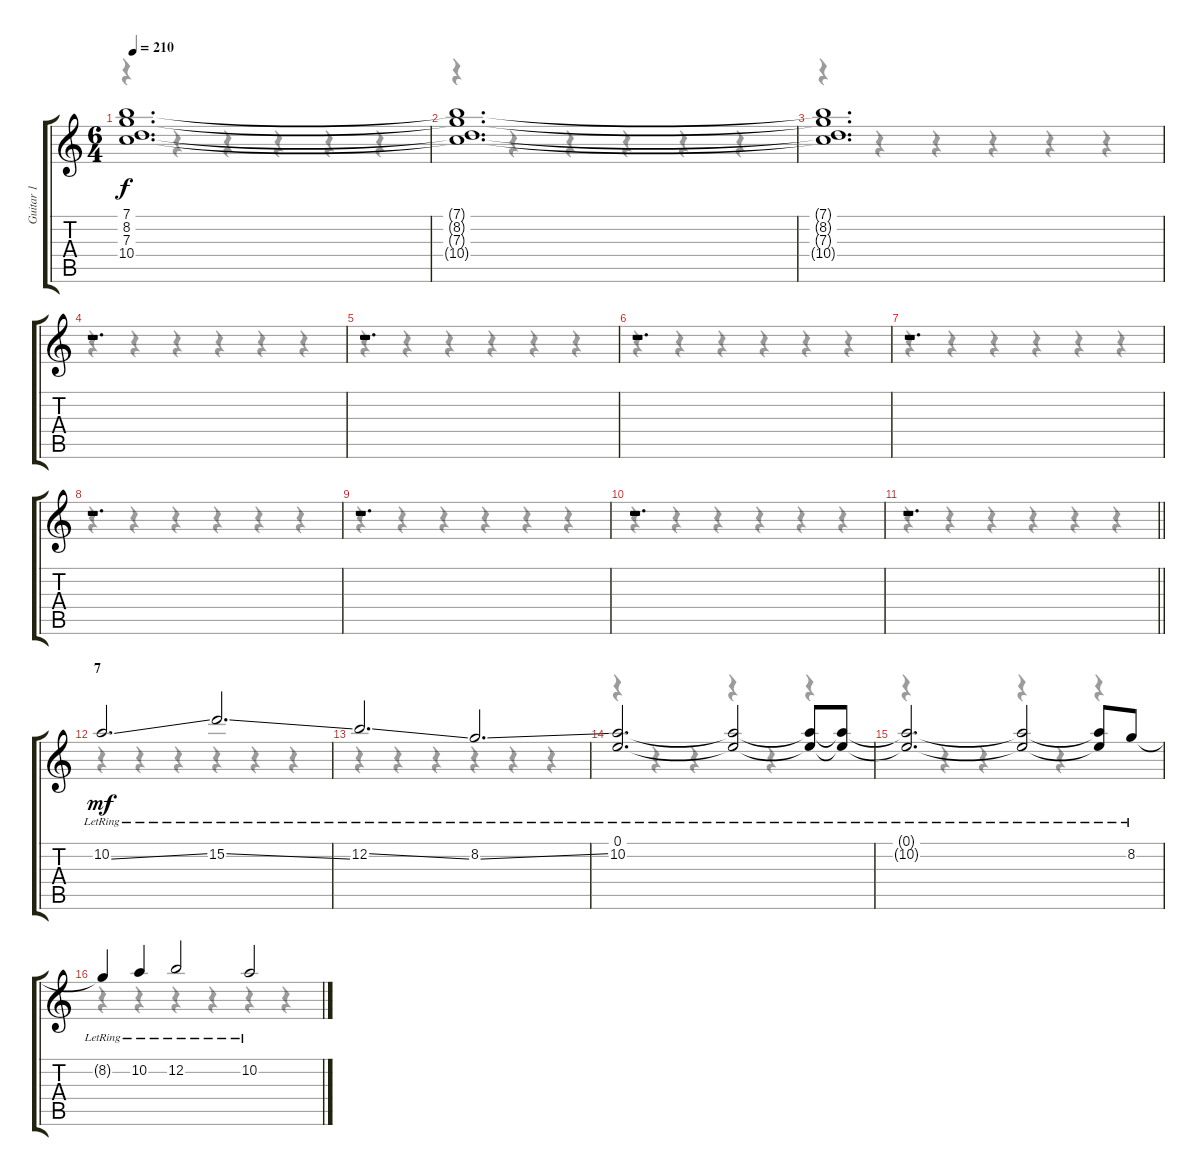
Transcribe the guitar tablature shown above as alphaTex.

\track ("Guitar 1" "Guitar 1") {instrument overdrivenguitar}
\staff {score tabs}
\tuning (E4 B3 G3 D3 A2 E2) {hide}
\voice
\ts (6 4)
\tempo 210
\clef g2
\ks c
(7.1{t} 8.2{t} 7.3{t} 10.4{t}).1{d dy f} |
(7.1{t} 8.2{t} 7.3{t} 10.4{t}).1{d} |
(7.1{t} 8.2{t} 7.3{t} 10.4{t}).1{d} |
r.1{d} |
r.1{d} |
r.1{d} |
r.1{d} |
r.1{d} |
r.1{d} |
r.1{d} |
\barLineRight lightlight
r.1{d} |
\section ("" "7")
10.2{ss lr}.2{d dy mf} 15.2{ss lr}.2{d} |
12.2{ss lr}.2{d} 8.2{ss lr}.2{d} |
(0.1{lr} 10.2{lr}).2{d} (0.1{lr t} 10.2{lr t}).2 (0.1{lr t} 10.2{lr t}).8 (0.1{lr t} 10.2{lr t}).8 |
(0.1{lr t} 10.2{lr t}).2{d} (0.1{lr t} 10.2{lr t}).2 (0.1{lr t} 10.2{lr t}).8 8.2{lr}.8 |
8.2{lr t}.4 10.2{lr}.4 12.2{lr}.2 10.2{lr}.2
\voice
\clef g2
\ottava regular
\simile none
\ks c
r.4{dy f} r.4 r.4 r.4 r.4 r.4 |
r.4 r.4 r.4 r.4 r.4 r.4 |
r.4 r.4 r.4 r.4 r.4 r.4 |
r.4 r.4 r.4 r.4 r.4 r.4 |
r.4 r.4 r.4 r.4 r.4 r.4 |
r.4 r.4 r.4 r.4 r.4 r.4 |
r.4 r.4 r.4 r.4 r.4 r.4 |
r.4 r.4 r.4 r.4 r.4 r.4 |
r.4 r.4 r.4 r.4 r.4 r.4 |
r.4 r.4 r.4 r.4 r.4 r.4 |
\barLineRight lightlight
r.4 r.4 r.4 r.4 r.4 r.4 |
r.4 r.4 r.4 r.4 r.4 r.4 |
r.4 r.4 r.4 r.4 r.4 r.4 |
r.4 r.4 r.4 r.4 r.4 r.4 |
r.4 r.4 r.4 r.4 r.4 r.4 |
r.4 r.4 r.4 r.4 r.4 r.4
